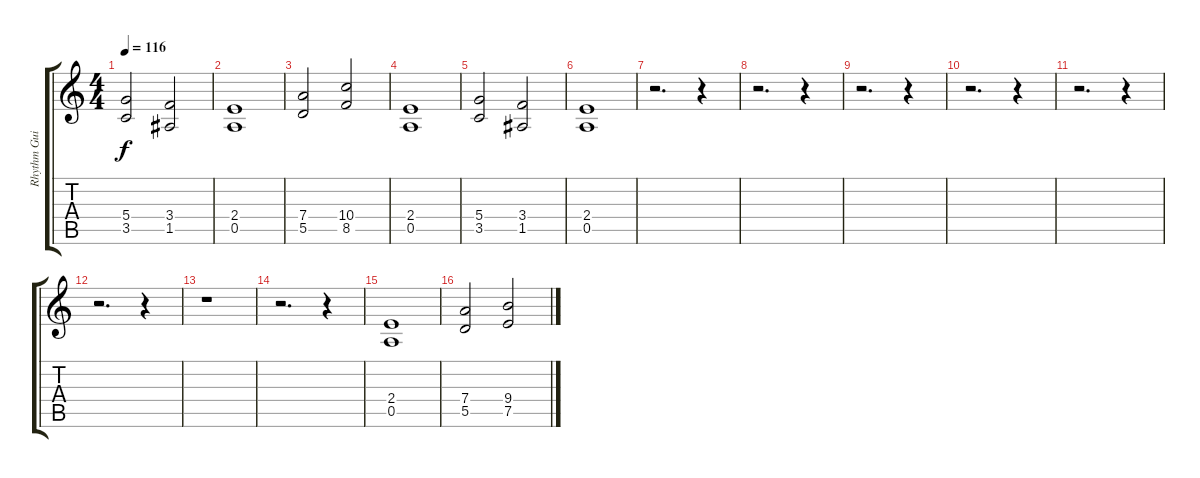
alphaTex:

\track ("Rhythm Guitar Doppel" "Rhythm Gui") {instrument distortionguitar}
\staff {score tabs}
\tuning (E4 B3 G3 D3 A2 E2) {hide}
\ts (4 4)
\tempo 116
\clef g2
\ks c
(5.4 3.5).2{dy f} (3.4 1.5).2 |
(2.4 0.5).1 |
(7.4 5.5).2 (10.4 8.5).2 |
(2.4 0.5).1 |
(5.4 3.5).2 (3.4 1.5).2 |
(2.4 0.5).1 |
r.2{d} r.4 |
r.2{d} r.4 |
r.2{d} r.4 |
r.2{d} r.4 |
r.2{d} r.4 |
r.2{d} r.4 |
r.1 |
r.2{d} r.4 |
(2.4 0.5).1 |
(7.4 5.5).2 (9.4 7.5).2
